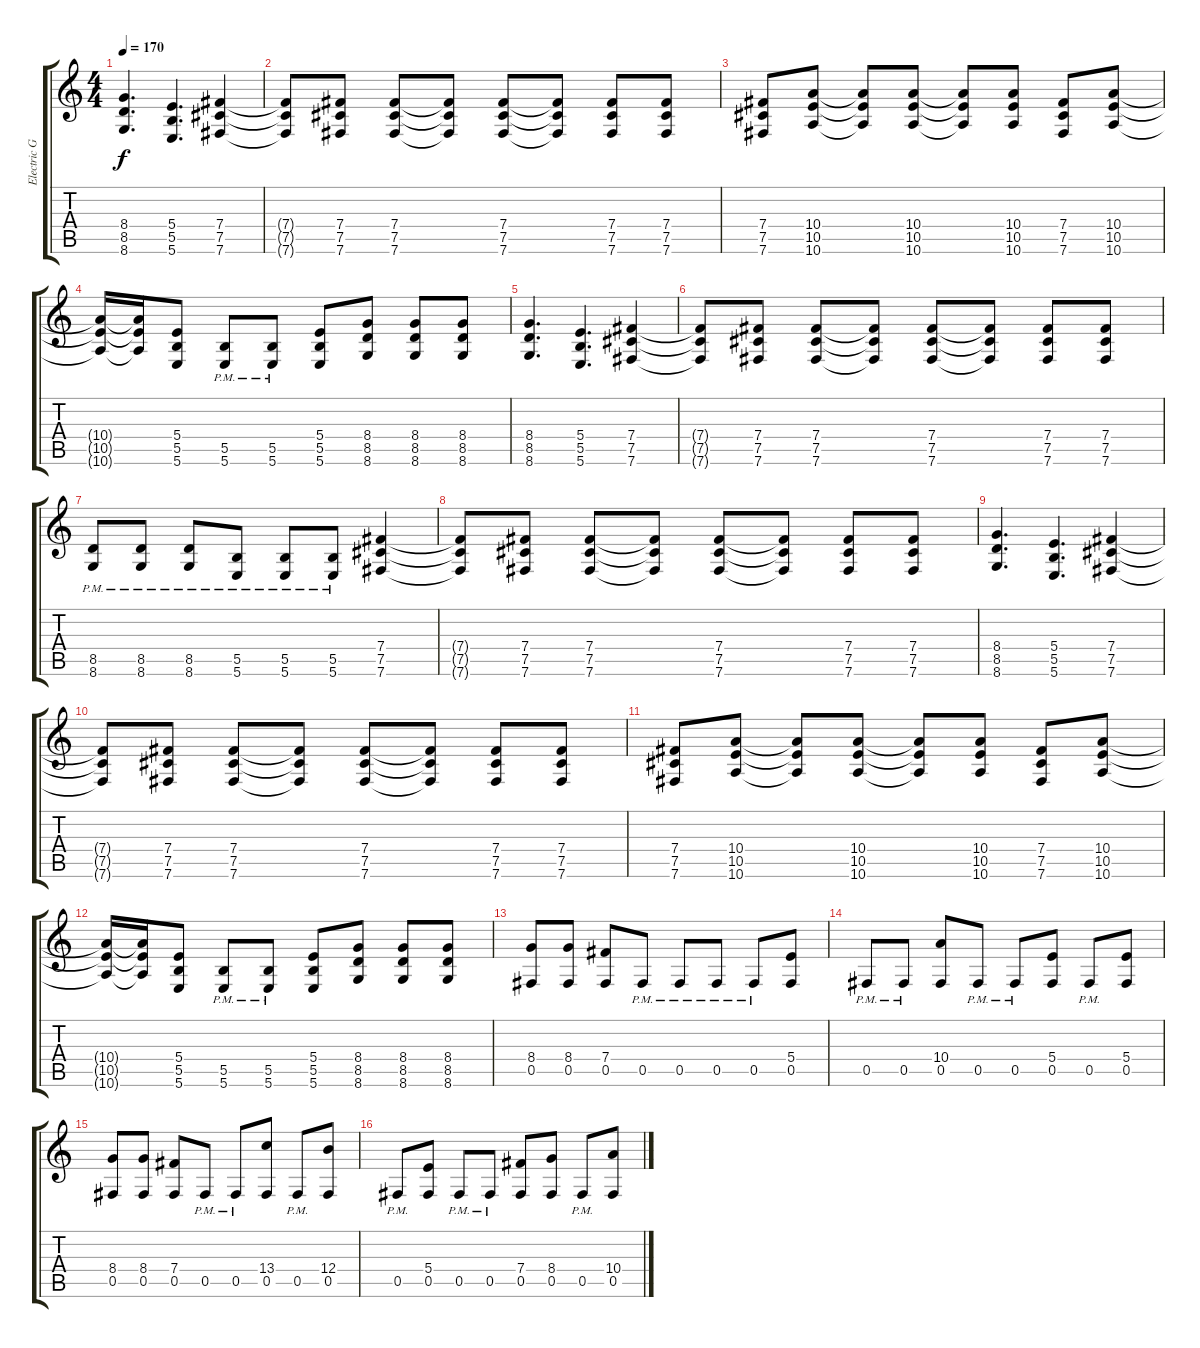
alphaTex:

\track ("Electric Guitar 1" "Electric G") {instrument distortionguitar}
\staff {score tabs}
\tuning (Db4 Ab3 E3 B2 Gb2 B1) {hide}
\ts (4 4)
\tempo 170
\clef g2
\ks c
(8.4 8.5 8.6).4{d dy f} (5.4 5.5 5.6).4{d} (7.4 7.5 7.6).4 |
(7.4{t} 7.5{t} 7.6{t}).8 (7.4 7.5 7.6).8 (7.4 7.5 7.6).8 (7.4{t} 7.5{t} 7.6{t}).8 (7.4 7.5 7.6).8 (7.4{t} 7.5{t} 7.6{t}).8 (7.4 7.5 7.6).8 (7.4 7.5 7.6).8 |
(7.4 7.5 7.6).8 (10.4 10.5 10.6).8 (10.4{t} 10.5{t} 10.6{t}).8 (10.4 10.5 10.6).8 (10.4{t} 10.5{t} 10.6{t}).8 (10.4 10.5 10.6).8 (7.4 7.5 7.6).8 (10.4 10.5 10.6).8 |
(10.4{t} 10.5{t} 10.6{t}).16 (10.4{t} 10.5{t} 10.6{t}).16 (5.4 5.5 5.6).8 (5.5{pm} 5.6{pm}).8 (5.5{pm} 5.6{pm}).8 (5.4 5.5 5.6).8 (8.4 8.5 8.6).8 (8.4 8.5 8.6).8 (8.4 8.5 8.6).8 |
(8.4 8.5 8.6).4{d} (5.4 5.5 5.6).4{d} (7.4 7.5 7.6).4 |
(7.4{t} 7.5{t} 7.6{t}).8 (7.4 7.5 7.6).8 (7.4 7.5 7.6).8 (7.4{t} 7.5{t} 7.6{t}).8 (7.4 7.5 7.6).8 (7.4{t} 7.5{t} 7.6{t}).8 (7.4 7.5 7.6).8 (7.4 7.5 7.6).8 |
(8.5{pm} 8.6{pm}).8 (8.5{pm} 8.6{pm}).8 (8.5{pm} 8.6{pm}).8 (5.5{pm} 5.6{pm}).8 (5.5{pm} 5.6{pm}).8 (5.5{pm} 5.6{pm}).8 (7.4 7.5 7.6).4 |
(7.4{t} 7.5{t} 7.6{t}).8 (7.4 7.5 7.6).8 (7.4 7.5 7.6).8 (7.4{t} 7.5{t} 7.6{t}).8 (7.4 7.5 7.6).8 (7.4{t} 7.5{t} 7.6{t}).8 (7.4 7.5 7.6).8 (7.4 7.5 7.6).8 |
(8.4 8.5 8.6).4{d} (5.4 5.5 5.6).4{d} (7.4 7.5 7.6).4 |
(7.4{t} 7.5{t} 7.6{t}).8 (7.4 7.5 7.6).8 (7.4 7.5 7.6).8 (7.4{t} 7.5{t} 7.6{t}).8 (7.4 7.5 7.6).8 (7.4{t} 7.5{t} 7.6{t}).8 (7.4 7.5 7.6).8 (7.4 7.5 7.6).8 |
(7.4 7.5 7.6).8 (10.4 10.5 10.6).8 (10.4{t} 10.5{t} 10.6{t}).8 (10.4 10.5 10.6).8 (10.4{t} 10.5{t} 10.6{t}).8 (10.4 10.5 10.6).8 (7.4 7.5 7.6).8 (10.4 10.5 10.6).8 |
(10.4{t} 10.5{t} 10.6{t}).16 (10.4{t} 10.5{t} 10.6{t}).16 (5.4 5.5 5.6).8 (5.5{pm} 5.6{pm}).8 (5.5{pm} 5.6{pm}).8 (5.4 5.5 5.6).8 (8.4 8.5 8.6).8 (8.4 8.5 8.6).8 (8.4 8.5 8.6).8 |
(8.4 0.5).8 (8.4 0.5).8 (7.4 0.5).8 0.5{pm}.8 0.5{pm}.8 0.5{pm}.8 0.5{pm}.8 (5.4 0.5).8 |
0.5{pm}.8 0.5{pm}.8 (10.4 0.5).8 0.5{pm}.8 0.5{pm}.8 (5.4 0.5).8 0.5{pm}.8 (5.4 0.5).8 |
(8.4 0.5).8 (8.4 0.5).8 (7.4 0.5).8 0.5{pm}.8 0.5{pm}.8 (13.4 0.5).8 0.5{pm}.8 (12.4 0.5).8 |
0.5{pm}.8 (5.4 0.5).8 0.5{pm}.8 0.5{pm}.8 (7.4 0.5).8 (8.4 0.5).8 0.5{pm}.8 (10.4 0.5).8
